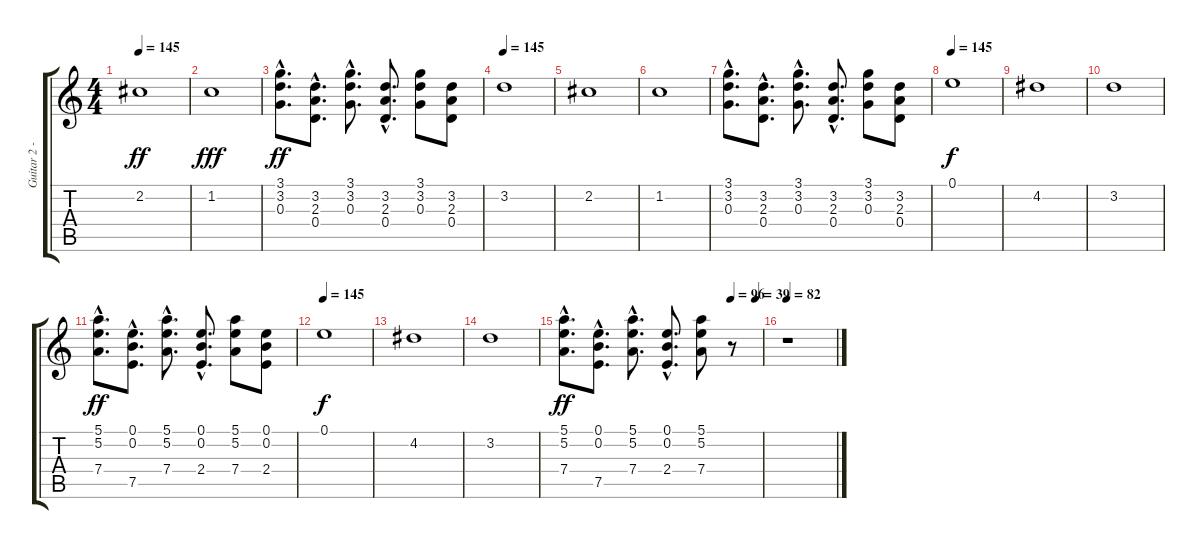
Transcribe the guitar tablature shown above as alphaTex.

\track ("Guitar 2 - Eric Melvin" "Guitar 2 -") {instrument distortionguitar}
\staff {score tabs}
\tuning (E4 B3 G3 D3 A2 E2) {hide}
\ts (4 4)
\tempo 145
\clef g2
\ks c
2.2.1{dy ff} |
1.2.1{dy fff} |
(3.1{hac} 3.2{hac} 0.3{hac}).8{d dy ff} (3.2{hac} 2.3{hac} 0.4{hac}).8{d} (3.1{hac} 3.2{hac} 0.3{hac}).8{d} (3.2{hac} 2.3{hac} 0.4{hac}).8{d} (3.1 3.2 0.3).8 (3.2 2.3 0.4).8 |
\tempo 145
3.2.1 |
2.2.1 |
1.2.1 |
(3.1{hac} 3.2{hac} 0.3{hac}).8{d} (3.2{hac} 2.3{hac} 0.4{hac}).8{d} (3.1{hac} 3.2{hac} 0.3{hac}).8{d} (3.2{hac} 2.3{hac} 0.4{hac}).8{d} (3.1 3.2 0.3).8 (3.2 2.3 0.4).8 |
\tempo 145
0.1.1{dy f} |
4.2.1 |
3.2.1 |
(5.1{hac} 5.2{hac} 7.4{hac}).8{d dy ff} (0.1{hac} 0.2{hac} 7.5{hac}).8{d} (5.1{hac} 5.2{hac} 7.4{hac}).8{d} (0.1{hac} 0.2{hac} 2.4{hac}).8{d} (5.1 5.2 7.4).8 (0.1 0.2 2.4).8 |
\tempo 145
0.1.1{dy f} |
4.2.1 |
3.2.1 |
\tempo (96 0.84375)
\tempo (39 0.96875)
(5.1{hac} 5.2{hac} 7.4{hac}).8{d dy ff} (0.1{hac} 0.2{hac} 7.5{hac}).8{d} (5.1{hac} 5.2{hac} 7.4{hac}).8{d} (0.1{hac} 0.2{hac} 2.4{hac}).8{d} (5.1 5.2 7.4).8 r.8 |
\tempo 82
r.1
